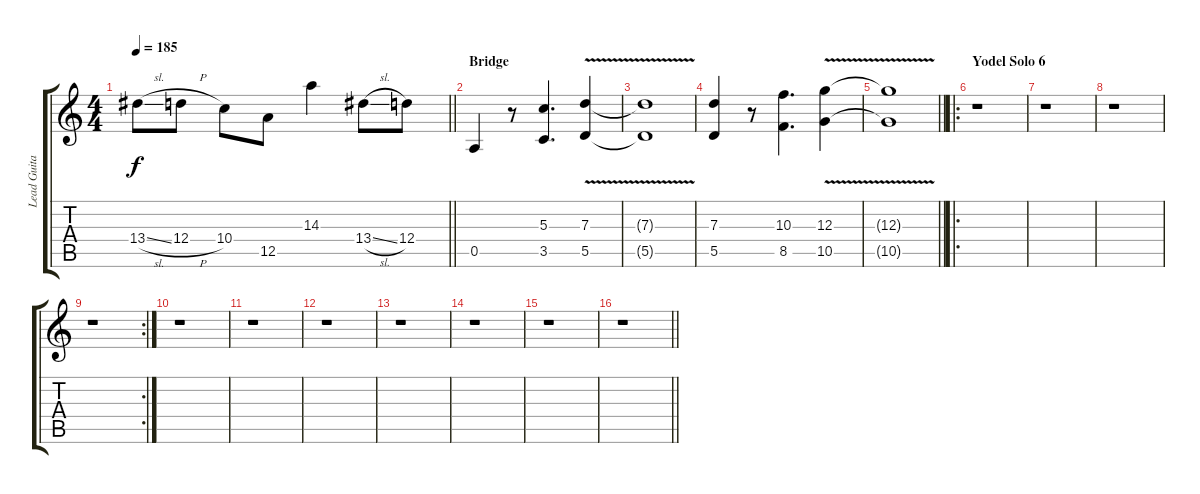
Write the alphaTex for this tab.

\track ("Lead Guitar" "Lead Guita") {instrument overdrivenguitar}
\staff {score tabs}
\tuning (E4 B3 G3 D3 A2 E2) {hide}
\ts (4 4)
\tempo 185
\clef g2
\barLineRight lightlight
\ks c
13.4{sl}.8{dy f} 12.4{h}.8 10.4.8 12.5.8 14.3.4 13.4{sl}.8 12.4.8 |
\section ("" "Bridge")
0.5.4 r.8 (5.3 3.5).4{d} (7.3{v} 5.5).4 |
(7.3{t} 5.5{t}).1 |
(7.3 5.5).4 r.8 (10.3 8.5).4{d} (12.3{v} 10.5).4 |
\barLineRight lightlight
(12.3{t} 10.5{t}).1 |
\ro
\section ("" "Yodel Solo 6")
r.1 |
r.1 |
r.1 |
\rc 2
r.1 |
r.1 |
r.1 |
r.1 |
r.1 |
r.1 |
r.1 |
\barLineRight lightlight
r.1
